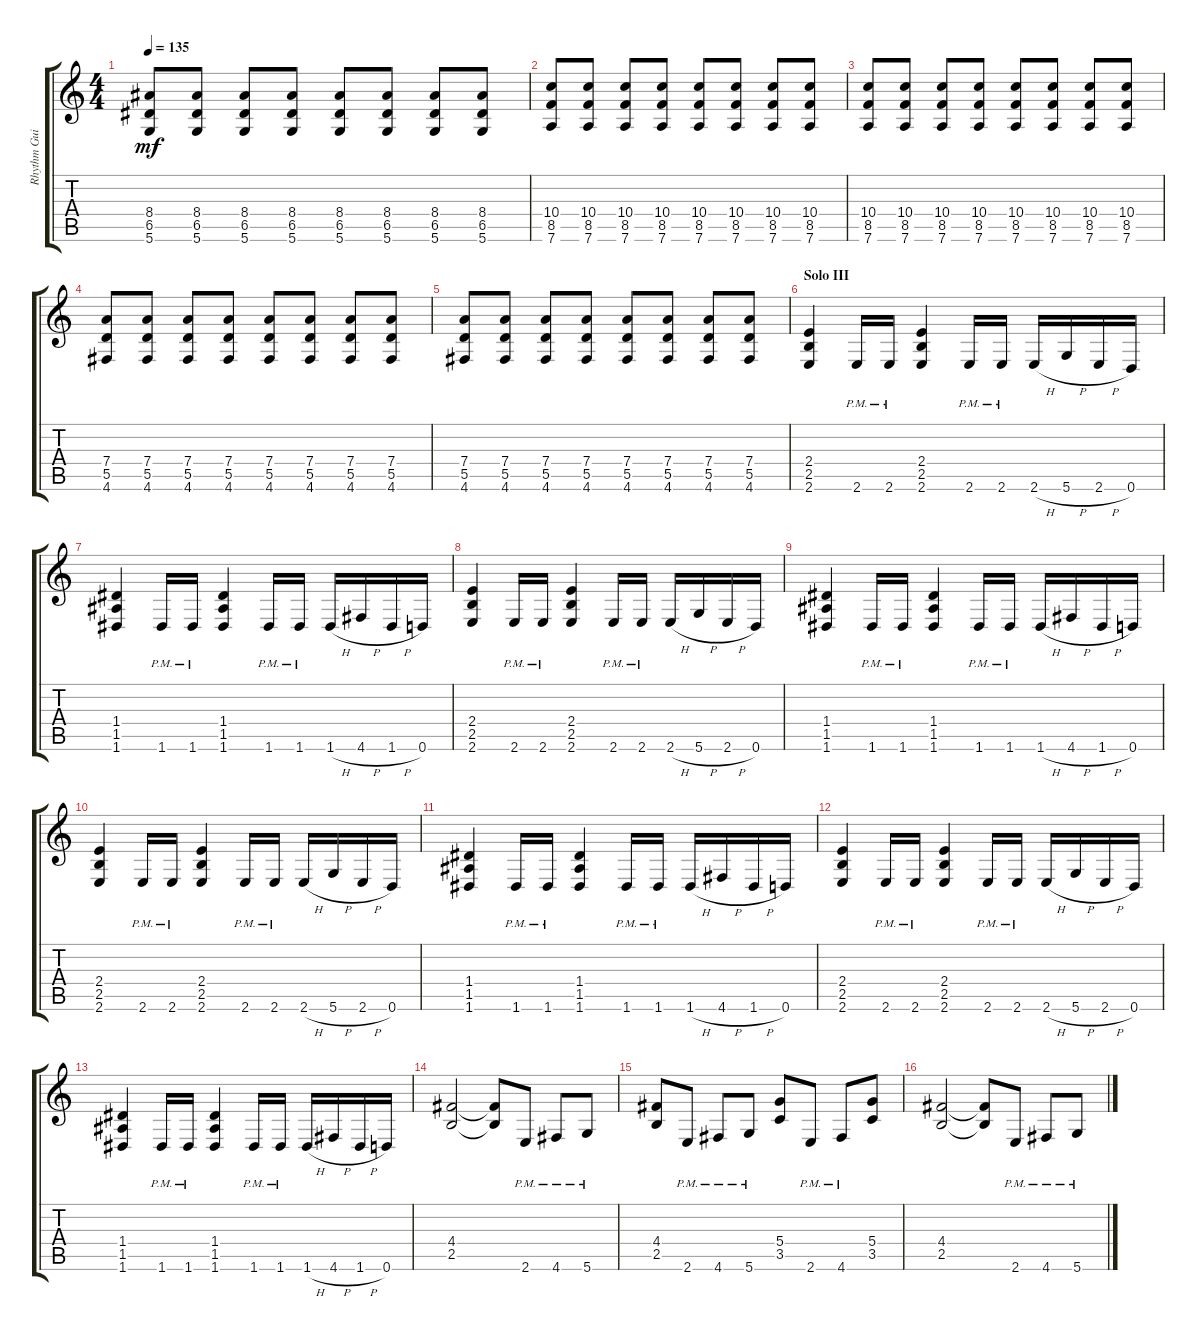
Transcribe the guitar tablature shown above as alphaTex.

\track ("Rhythm Guitar (R)" "Rhythm Gui") {instrument distortionguitar}
\staff {score tabs}
\tuning (E4 B3 G3 D3 A2 D2) {hide}
\ts (4 4)
\tempo 135
\clef g2
\ks c
(8.4 6.5 5.6).8{dy mf} (8.4 6.5 5.6).8 (8.4 6.5 5.6).8 (8.4 6.5 5.6).8 (8.4 6.5 5.6).8 (8.4 6.5 5.6).8 (8.4 6.5 5.6).8 (8.4 6.5 5.6).8 |
(10.4 8.5 7.6).8 (10.4 8.5 7.6).8 (10.4 8.5 7.6).8 (10.4 8.5 7.6).8 (10.4 8.5 7.6).8 (10.4 8.5 7.6).8 (10.4 8.5 7.6).8 (10.4 8.5 7.6).8 |
(10.4 8.5 7.6).8 (10.4 8.5 7.6).8 (10.4 8.5 7.6).8 (10.4 8.5 7.6).8 (10.4 8.5 7.6).8 (10.4 8.5 7.6).8 (10.4 8.5 7.6).8 (10.4 8.5 7.6).8 |
(7.4 5.5 4.6).8 (7.4 5.5 4.6).8 (7.4 5.5 4.6).8 (7.4 5.5 4.6).8 (7.4 5.5 4.6).8 (7.4 5.5 4.6).8 (7.4 5.5 4.6).8 (7.4 5.5 4.6).8 |
(7.4 5.5 4.6).8 (7.4 5.5 4.6).8 (7.4 5.5 4.6).8 (7.4 5.5 4.6).8 (7.4 5.5 4.6).8 (7.4 5.5 4.6).8 (7.4 5.5 4.6).8 (7.4 5.5 4.6).8 |
\section ("" "Solo III")
(2.4 2.5 2.6).4 2.6{pm}.16 2.6{pm}.16 (2.4 2.5 2.6).4 2.6{pm}.16 2.6{pm}.16 2.6{h}.16 5.6{h}.16 2.6{h}.16 0.6.16 |
(1.4 1.5 1.6).4 1.6{pm}.16 1.6{pm}.16 (1.4 1.5 1.6).4 1.6{pm}.16 1.6{pm}.16 1.6{h}.16 4.6{h}.16 1.6{h}.16 0.6.16 |
(2.4 2.5 2.6).4 2.6{pm}.16 2.6{pm}.16 (2.4 2.5 2.6).4 2.6{pm}.16 2.6{pm}.16 2.6{h}.16 5.6{h}.16 2.6{h}.16 0.6.16 |
(1.4 1.5 1.6).4 1.6{pm}.16 1.6{pm}.16 (1.4 1.5 1.6).4 1.6{pm}.16 1.6{pm}.16 1.6{h}.16 4.6{h}.16 1.6{h}.16 0.6.16 |
(2.4 2.5 2.6).4 2.6{pm}.16 2.6{pm}.16 (2.4 2.5 2.6).4 2.6{pm}.16 2.6{pm}.16 2.6{h}.16 5.6{h}.16 2.6{h}.16 0.6.16 |
(1.4 1.5 1.6).4 1.6{pm}.16 1.6{pm}.16 (1.4 1.5 1.6).4 1.6{pm}.16 1.6{pm}.16 1.6{h}.16 4.6{h}.16 1.6{h}.16 0.6.16 |
(2.4 2.5 2.6).4 2.6{pm}.16 2.6{pm}.16 (2.4 2.5 2.6).4 2.6{pm}.16 2.6{pm}.16 2.6{h}.16 5.6{h}.16 2.6{h}.16 0.6.16 |
(1.4 1.5 1.6).4 1.6{pm}.16 1.6{pm}.16 (1.4 1.5 1.6).4 1.6{pm}.16 1.6{pm}.16 1.6{h}.16 4.6{h}.16 1.6{h}.16 0.6.16 |
(4.4 2.5).2 (4.4{t} 2.5{t}).8 2.6{pm}.8 4.6{pm}.8 5.6{pm}.8 |
(4.4 2.5).8 2.6{pm}.8 4.6{pm}.8 5.6{pm}.8 (5.4 3.5).8 2.6{pm}.8 4.6{pm}.8 (5.4 3.5).8 |
(4.4 2.5).2 (4.4{t} 2.5{t}).8 2.6{pm}.8 4.6{pm}.8 5.6{pm}.8
